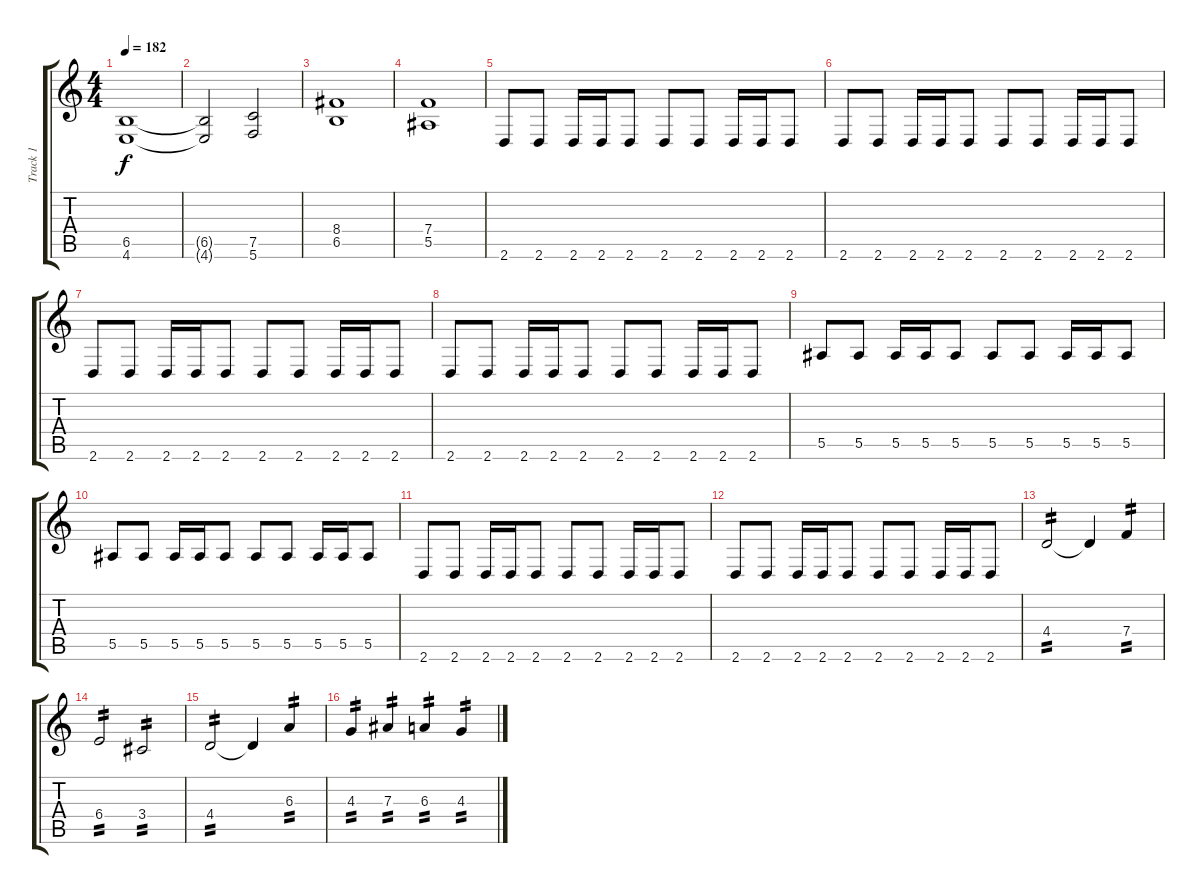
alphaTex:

\track ("Track 1" "Track 1") {instrument distortionguitar}
\staff {score tabs}
\tuning (C4 G3 Eb3 Bb2 F2 C2) {hide}
\ts (4 4)
\tempo 182
\clef g2
\ks c
(6.5 4.6).1{dy f} |
(6.5{t} 4.6{t}).2 (7.5 5.6).2 |
(8.4 6.5).1 |
(7.4 5.5).1 |
2.6.8 2.6.8 2.6.16 2.6.16 2.6.8 2.6.8 2.6.8 2.6.16 2.6.16 2.6.8 |
2.6.8 2.6.8 2.6.16 2.6.16 2.6.8 2.6.8 2.6.8 2.6.16 2.6.16 2.6.8 |
2.6.8 2.6.8 2.6.16 2.6.16 2.6.8 2.6.8 2.6.8 2.6.16 2.6.16 2.6.8 |
2.6.8 2.6.8 2.6.16 2.6.16 2.6.8 2.6.8 2.6.8 2.6.16 2.6.16 2.6.8 |
5.5.8 5.5.8 5.5.16 5.5.16 5.5.8 5.5.8 5.5.8 5.5.16 5.5.16 5.5.8 |
5.5.8 5.5.8 5.5.16 5.5.16 5.5.8 5.5.8 5.5.8 5.5.16 5.5.16 5.5.8 |
2.6.8 2.6.8 2.6.16 2.6.16 2.6.8 2.6.8 2.6.8 2.6.16 2.6.16 2.6.8 |
2.6.8 2.6.8 2.6.16 2.6.16 2.6.8 2.6.8 2.6.8 2.6.16 2.6.16 2.6.8 |
4.4.2{tp 2} 4.4{t}.4 7.4.4{tp 2} |
6.4.2{tp 2} 3.4.2{tp 2} |
4.4.2{tp 2} 4.4{t}.4 6.3.4{tp 2} |
4.3.4{tp 2} 7.3.4{tp 2} 6.3.4{tp 2} 4.3.4{tp 2}
